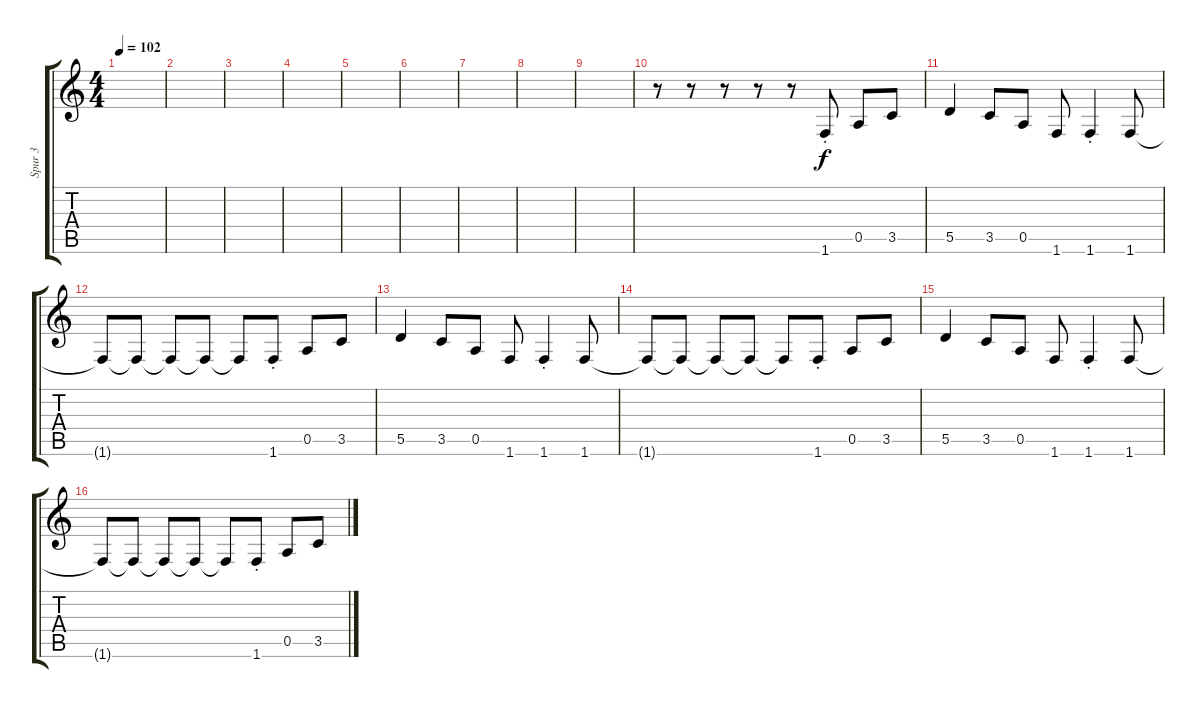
\track ("Spur 3" "Spur 3") {instrument electricbassfinger}
\staff {score tabs}
\tuning (E4 B3 G3 D3 A2 E2) {hide}
\ts (4 4)
\tempo 102
\clef g2
\ks c
|
|
|
|
|
|
|
|
|
r.8 r.8 r.8 r.8 r.8 1.6{st}.8 0.5.8 3.5.8 |
5.5.4 3.5.8 0.5.8 1.6.8 1.6{st}.4 1.6.8 |
1.6{t}.8 1.6{t}.8 1.6{t}.8 1.6{t}.8 1.6{t}.8 1.6{st}.8 0.5.8 3.5.8 |
5.5.4 3.5.8 0.5.8 1.6.8 1.6{st}.4 1.6.8 |
1.6{t}.8 1.6{t}.8 1.6{t}.8 1.6{t}.8 1.6{t}.8 1.6{st}.8 0.5.8 3.5.8 |
5.5.4 3.5.8 0.5.8 1.6.8 1.6{st}.4 1.6.8 |
1.6{t}.8 1.6{t}.8 1.6{t}.8 1.6{t}.8 1.6{t}.8 1.6{st}.8 0.5.8 3.5.8
